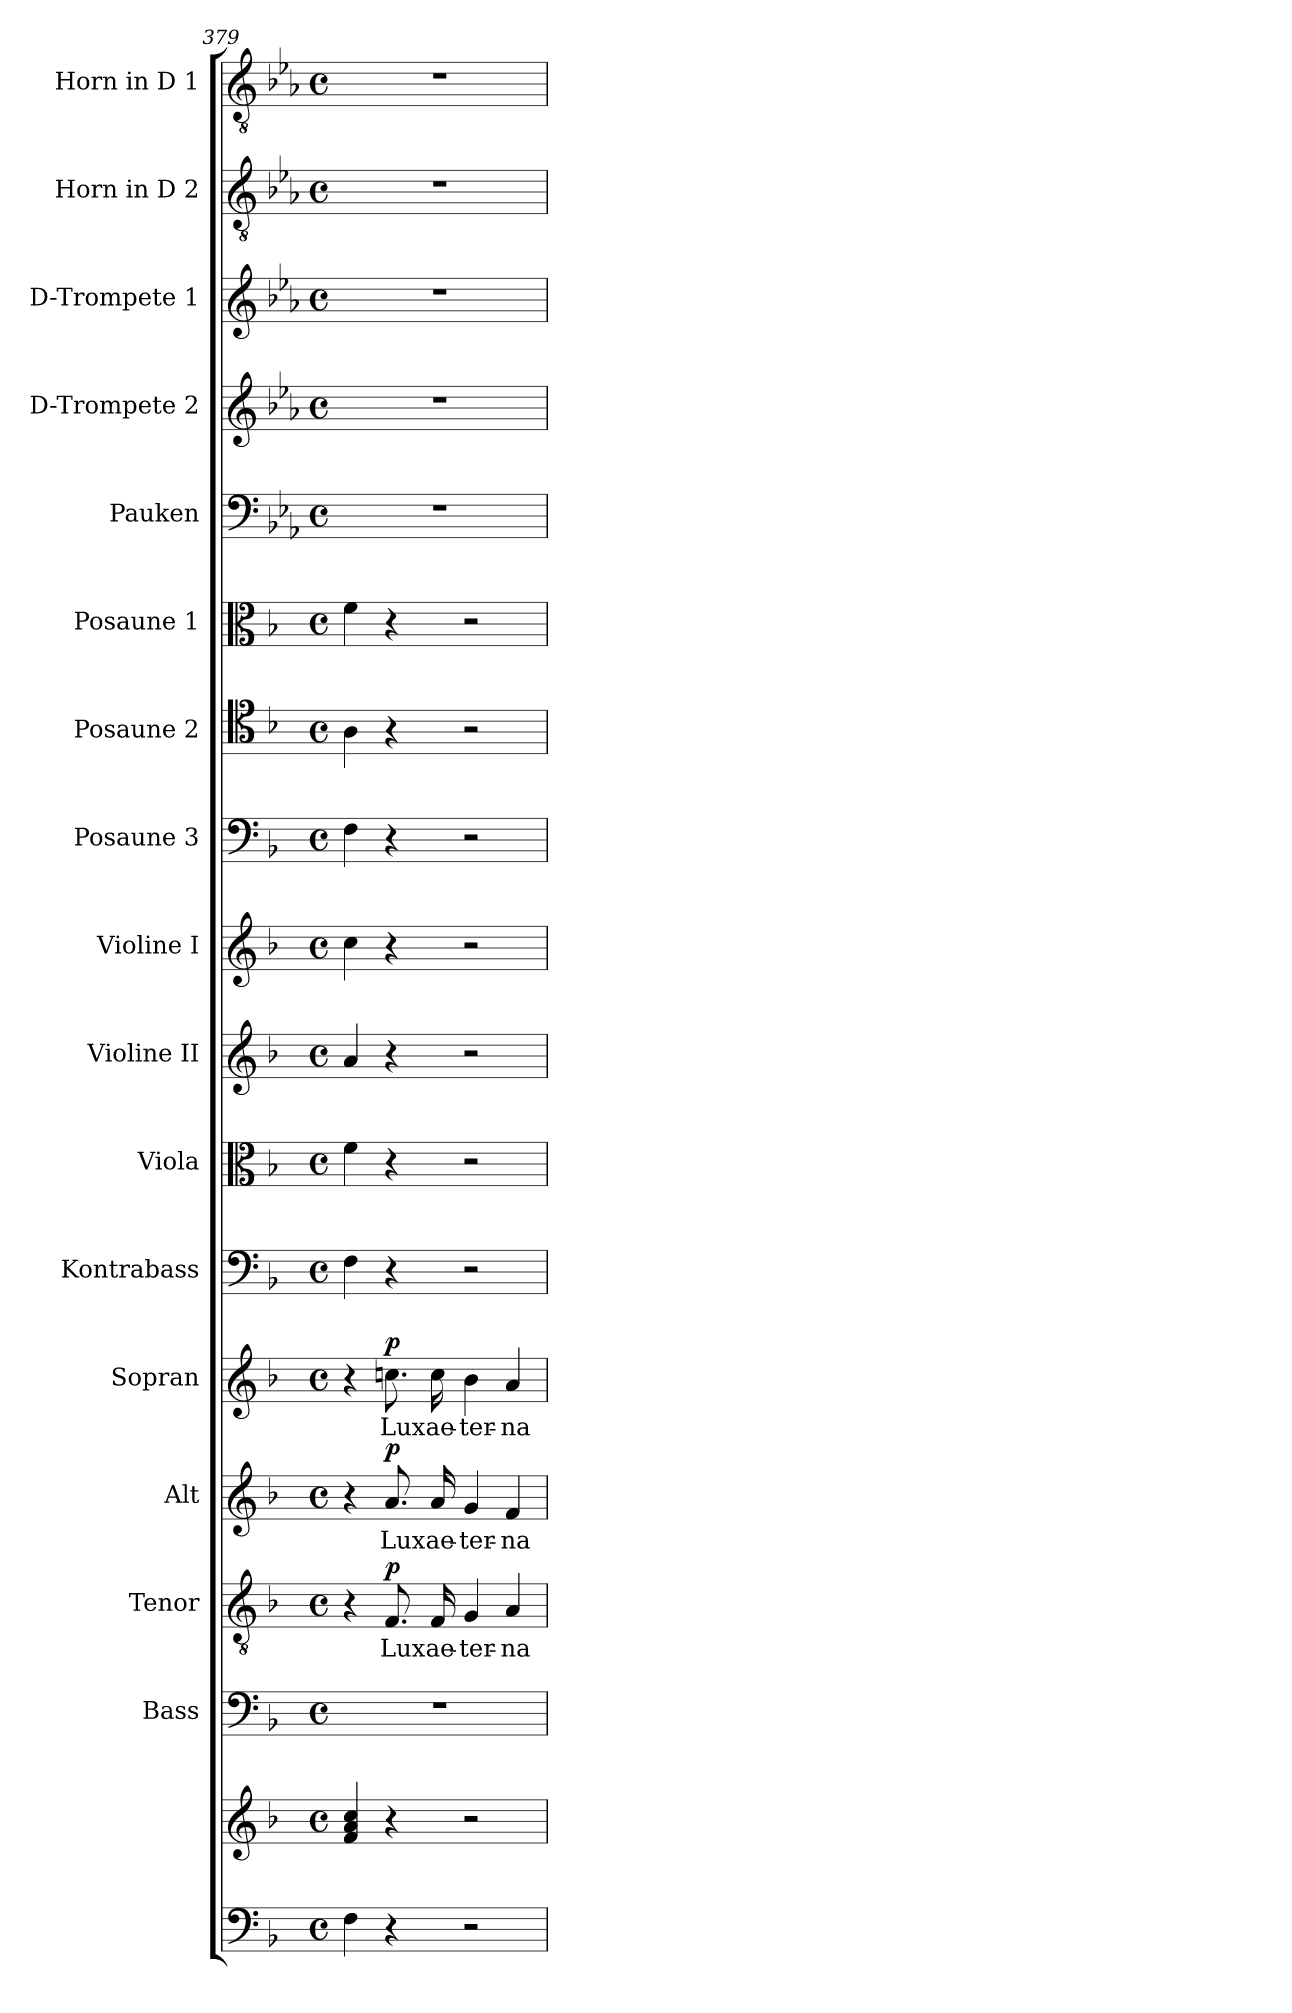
**kern	**kern	**kern	**kern	**text	**dynam	**kern	**text	**dynam	**kern	**text	**dynam	**kern	**kern	**kern	**kern	**kern	**kern	**kern	**kern	**kern	**kern	**kern	**kern
*part17	*part17	*part16	*part15	*part15	*part15	*part14	*part14	*part14	*part13	*part13	*part13	*part12	*part11	*part10	*part9	*part8	*part7	*part6	*part5	*part4	*part3	*part2	*part1
*staff18	*staff17	*staff16	*staff15	*staff15	*staff15	*staff14	*staff14	*staff14	*staff13	*staff13	*staff13	*staff12	*staff11	*staff10	*staff9	*staff8	*staff7	*staff6	*staff5	*staff4	*staff3	*staff2	*staff1
*	*	*I"Bass	*I"Tenor	*	*	*I"Alt	*	*	*I"Sopran	*	*	*I"Kontrabass	*I"Viola	*I"Violine II	*I"Violine I	*I"Posaune 3	*I"Posaune 2	*I"Posaune 1	*I"Pauken	*I"D-Trompete 2	*I"D-Trompete 1	*I"Horn in D 2	*I"Horn in D 1
*	*	*I'B.	*I'T.	*	*	*I'A.	*	*	*I'S.	*	*	*I'Kb.	*I'Vla.	*I'Vl. II	*I'Vl. I	*I'Pos. 3	*I'Pos. 2	*I'Pos. 1	*I'Pk.	*I'D Trp. 2	*I'D Trp. 1	*I'Hrn. 2	*I'Hrn. 1
!!LO:PB:g=z
*clefF4	*clefG2	*clefF4	*clefGv2	*	*	*clefG2	*	*	*clefG2	*	*	*clefF4	*clefC3	*clefG2	*clefG2	*clefF4	*clefC4	*clefC3	*clefF4	*clefG2	*clefG2	*clefGv2	*clefGv2
*	*	*	*	*	*	*	*	*	*	*	*	*ITrd7c12	*	*	*	*	*	*	*ITrd-1c-2	*ITrd-1c-2	*ITrd-1c-2	*ITrd-1c-2	*ITrd-1c-2
*k[b-]	*k[b-]	*k[b-]	*k[b-]	*	*	*k[b-]	*	*	*k[b-]	*	*	*k[b-]	*k[b-]	*k[b-]	*k[b-]	*k[b-]	*k[b-]	*k[b-]	*k[b-]	*k[b-]	*k[b-]	*k[b-]	*k[b-]
*F:	*F:	*F:	*F:	*	*	*F:	*	*	*F:	*	*	*F:	*F:	*F:	*F:	*F:	*F:	*F:	*F:	*F:	*F:	*F:	*F:
*M4/4	*M4/4	*M4/4	*M4/4	*	*	*M4/4	*	*	*M4/4	*	*	*M4/4	*M4/4	*M4/4	*M4/4	*M4/4	*M4/4	*M4/4	*M4/4	*M4/4	*M4/4	*M4/4	*M4/4
*met(c)	*met(c)	*met(c)	*met(c)	*	*	*met(c)	*	*	*met(c)	*	*	*met(c)	*met(c)	*met(c)	*met(c)	*met(c)	*met(c)	*met(c)	*met(c)	*met(c)	*met(c)	*met(c)	*met(c)
=379	=379	=379	=379	=379	=379	=379	=379	=379	=379	=379	=379	=379	=379	=379	=379	=379	=379	=379	=379	=379	=379	=379	=379
4F\	4f/ 4a/ 4cc/	1r	4r	.	.	4r	.	.	4r	.	.	4FF\	4f\	4a/	4cc\	4F\	4A\	4f\	1r	1r	1r	1r	1r
!	!	!	!	!LO:LY:b	!LO:DY:a	!	!LO:LY:b	!LO:DY:a	!	!LO:LY:b	!LO:DY:a	!	!	!	!	!	!	!	!	!	!	!	!
4r	4r	.	8.F/	Lux	p	8.a/	Lux	p	8.ccn\	Lux	p	4r	4r	4r	4r	4r	4r	4r	.	.	.	.	.
!	!	!	!	!LO:LY:b	!	!	!LO:LY:b	!	!	!LO:LY:b	!	!	!	!	!	!	!	!	!	!	!	!	!
.	.	.	16F/	ae-	.	16a/	ae-	.	16cc\	ae-	.	.	.	.	.	.	.	.	.	.	.	.	.
!	!	!	!	!LO:LY:b	!	!	!LO:LY:b	!	!	!LO:LY:b	!	!	!	!	!	!	!	!	!	!	!	!	!
2r	2r	.	4G/	-ter-	.	4g/	-ter-	.	4b-\	-ter-	.	2r	2r	2r	2r	2r	2r	2r	.	.	.	.	.
!	!	!	!	!LO:LY:b	!	!	!LO:LY:b	!	!	!LO:LY:b	!	!	!	!	!	!	!	!	!	!	!	!	!
.	.	.	4A/	-na	.	4f/	-na	.	4a/	-na	.	.	.	.	.	.	.	.	.	.	.	.	.
=	=	=	=	=	=	=	=	=	=	=	=	=	=	=	=	=	=	=	=	=	=	=	=
*-	*-	*-	*-	*-	*-	*-	*-	*-	*-	*-	*-	*-	*-	*-	*-	*-	*-	*-	*-	*-	*-	*-	*-
